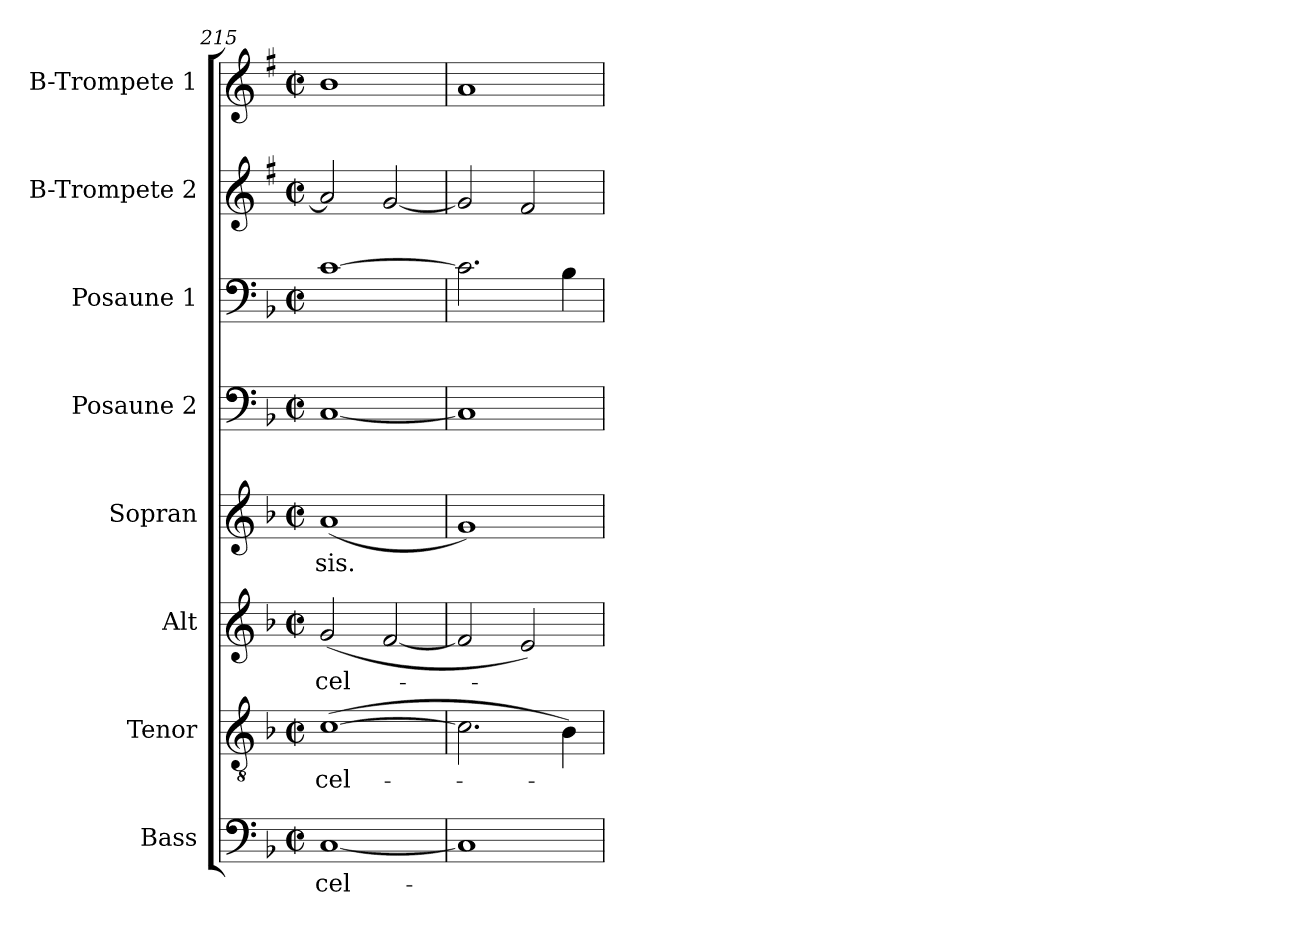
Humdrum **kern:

**kern	**text	**kern	**text	**kern	**text	**kern	**text	**kern	**kern	**kern	**kern
*part8	*part8	*part7	*part7	*part6	*part6	*part5	*part5	*part4	*part3	*part2	*part1
*staff8	*staff8	*staff7	*staff7	*staff6	*staff6	*staff5	*staff5	*staff4	*staff3	*staff2	*staff1
*I"Bass	*	*I"Tenor	*	*I"Alt	*	*I"Sopran	*	*I"Posaune 2	*I"Posaune 1	*I"B-Trompete 2	*I"B-Trompete 1
*I'B.	*	*I'T.	*	*I'A.	*	*I'S.	*	*I'Pos. 2	*I'Pos. 1	*I'B Trp. 2	*I'B Trp. 1
*clefF4	*	*clefGv2	*	*clefG2	*	*clefG2	*	*clefF4	*clefF4	*clefG2	*clefG2
*	*	*	*	*	*	*	*	*	*	*ITrd1c2	*ITrd1c2
*k[b-]	*	*k[b-]	*	*k[b-]	*	*k[b-]	*	*k[b-]	*k[b-]	*k[b-]	*k[b-]
*F:	*	*F:	*	*F:	*	*F:	*	*F:	*F:	*F:	*F:
*M2/2	*	*M2/2	*	*M2/2	*	*M2/2	*	*M2/2	*M2/2	*M2/2	*M2/2
*met(c|)	*	*met(c|)	*	*met(c|)	*	*met(c|)	*	*met(c|)	*met(c|)	*met(c|)	*met(c|)
=215	=215	=215	=215	=215	=215	=215	=215	=215	=215	=215	=215
!	!LO:LY:b	!	!LO:LY:b	!	!LO:LY:b	!	!LO:LY:b	!	!	!	!
[1C	-cel-	(>[1c	-cel-	(<2g/	-cel-	(>1a	-sis.	[1C	[1c	2g/]	1a
.	.	.	.	[2f/	.	.	.	.	.	[2f/	.
=216	=216	=216	=216	=216	=216	=216	=216	=216	=216	=216	=216
1C]	.	2.c\]	.	2f/]	.	1g)	.	1C]	2.c\]	2f/]	1g
.	.	.	.	2e/)	.	.	.	.	.	2e/	.
.	.	4B-\)	.	.	.	.	.	.	4B-\	.	.
=	=	=	=	=	=	=	=	=	=	=	=
*-	*-	*-	*-	*-	*-	*-	*-	*-	*-	*-	*-
